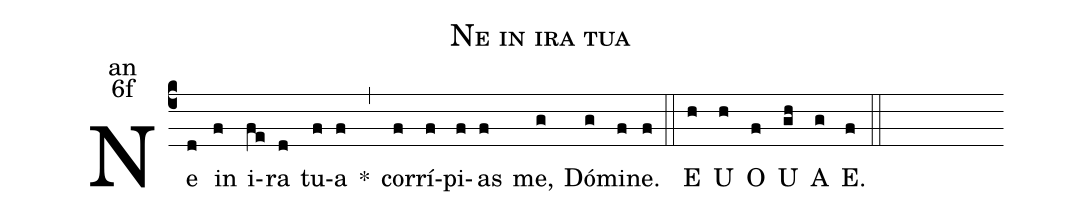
name:Ne in ira tua;
office-part:an;
mode:6f;
%%
(c4) Ne(d) in(f) i(fe)ra(d) tu(f)a(f) <sp>*</sp>(,) cor(f)rí(f)pi(f)as(f) me,(g) Dó(g)mi(f)ne.(f) (::)
<eu>E(h) U(h) O(f) U(gh) A(g) E.(f) </eu>(::)
